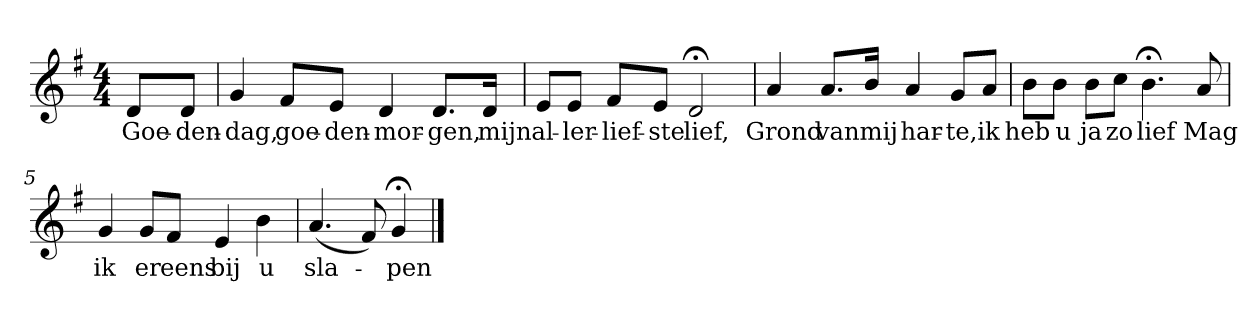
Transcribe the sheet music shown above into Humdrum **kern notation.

**kern	**text
*part1	*part1
*staff1	*staff1
*k[f#]	*
*G:	*
*M4/4	*
*MM120	*
=	=
8dL	Goe-
8dJ	-den-
=1	=1
4g	-dag,
8f#L	goe-
8eJ	-den-
4d	-mor-
8.dL	-gen,
16dJk	mijn
=2	=2
8eL	al-
8eJ	-ler-
8f#L	-lief-
8eJ	-ste
2d;<	lief,
=3	=3
4a	Grond
8.aL	van
16bJk	mij
4a	har-
8gL	-te,
8aJ	ik
=4	=4
8bL	heb
8bJ	u
8bL	ja
8ccJ	zo
4.b;<	lief
8a	Mag
=5	=5
4g	ik
8gL	er
8f#J	eens
4e	bij
4b	u
=6	=6
(4.a	sla-
8f#)	.
4g;<	-pen
==	==
*-	*-
